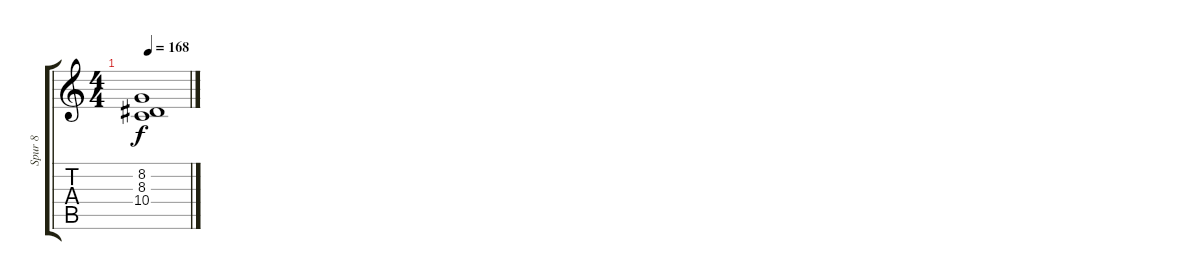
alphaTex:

\track ("Spur 8" "Spur 8") {instrument clavinet}
\staff {score tabs}
\tuning (E4 B3 G3 D3 A2 E2) {hide}
\ts (4 4)
\tempo 168
\clef g2
\ks c
(8.2 8.3 10.4).1{dy f}
